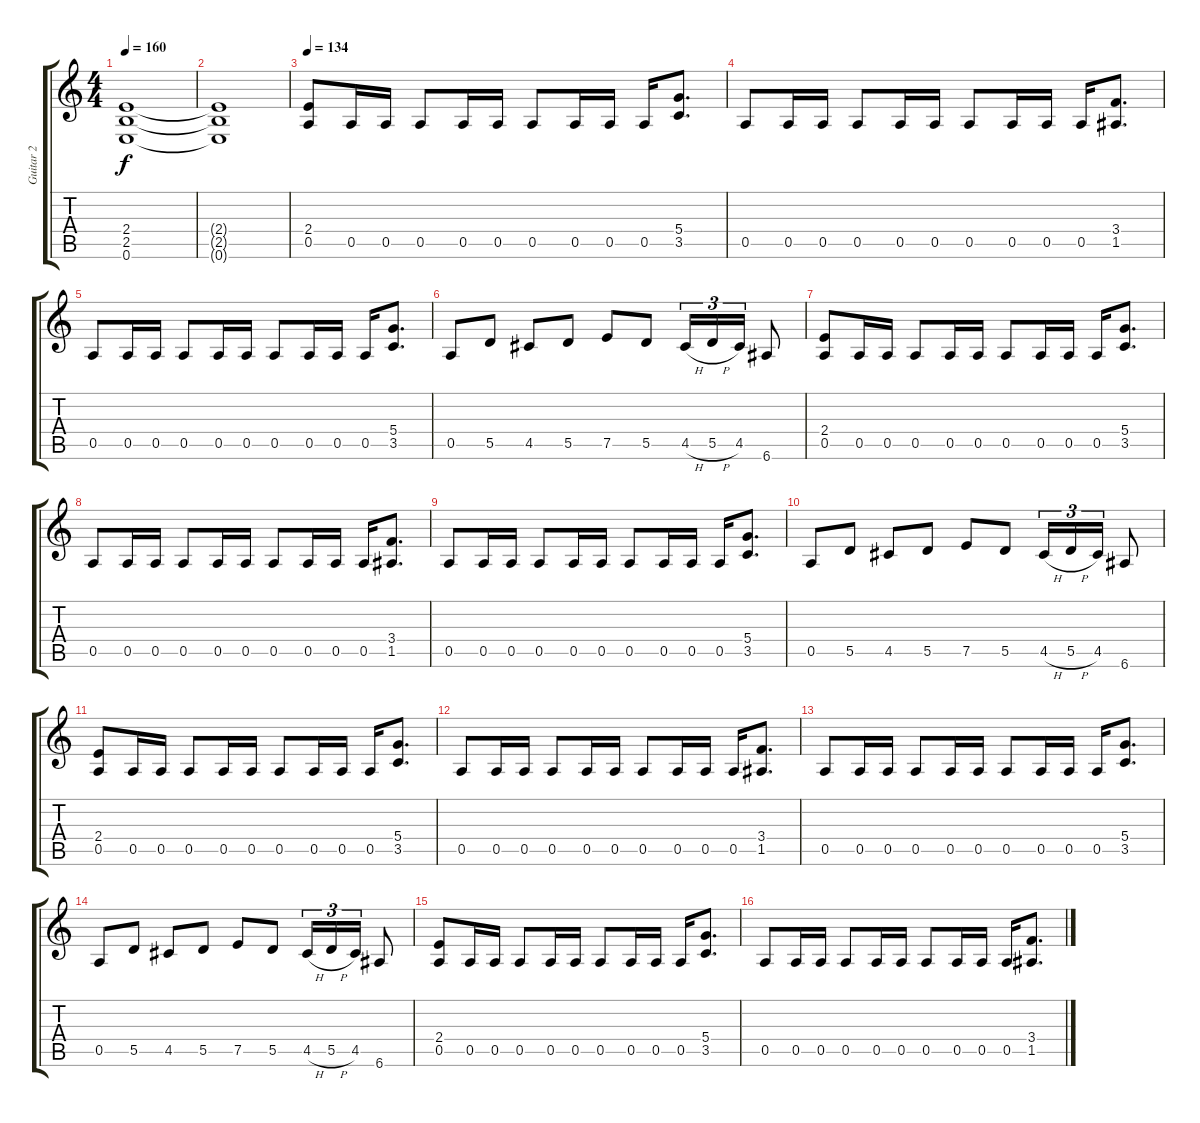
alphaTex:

\track ("Guitar 2" "Guitar 2") {instrument distortionguitar}
\staff {score tabs}
\tuning (E4 B3 G3 D3 A2 E2) {hide}
\ts (4 4)
\tempo 160
\clef g2
\ks c
(2.4{t} 2.5{t} 0.6{t}).1{dy f} |
(2.4{t} 2.5{t} 0.6{t}).1 |
\tempo 134
(2.4 0.5).8 0.5.16 0.5.16 0.5.8 0.5.16 0.5.16 0.5.8 0.5.16 0.5.16 0.5.16 (5.4 3.5).8{d} |
0.5.8 0.5.16 0.5.16 0.5.8 0.5.16 0.5.16 0.5.8 0.5.16 0.5.16 0.5.16 (3.4 1.5).8{d} |
0.5.8 0.5.16 0.5.16 0.5.8 0.5.16 0.5.16 0.5.8 0.5.16 0.5.16 0.5.16 (5.4 3.5).8{d} |
0.5.8 5.5.8 4.5.8 5.5.8 7.5.8 5.5.8 4.5{h}.16{tu (3 2)} 5.5{h}.16{tu (3 2)} 4.5.16{tu (3 2)} 6.6.8 |
(2.4 0.5).8 0.5.16 0.5.16 0.5.8 0.5.16 0.5.16 0.5.8 0.5.16 0.5.16 0.5.16 (5.4 3.5).8{d} |
0.5.8 0.5.16 0.5.16 0.5.8 0.5.16 0.5.16 0.5.8 0.5.16 0.5.16 0.5.16 (3.4 1.5).8{d} |
0.5.8 0.5.16 0.5.16 0.5.8 0.5.16 0.5.16 0.5.8 0.5.16 0.5.16 0.5.16 (5.4 3.5).8{d} |
0.5.8 5.5.8 4.5.8 5.5.8 7.5.8 5.5.8 4.5{h}.16{tu (3 2)} 5.5{h}.16{tu (3 2)} 4.5.16{tu (3 2)} 6.6.8 |
(2.4 0.5).8 0.5.16 0.5.16 0.5.8 0.5.16 0.5.16 0.5.8 0.5.16 0.5.16 0.5.16 (5.4 3.5).8{d} |
0.5.8 0.5.16 0.5.16 0.5.8 0.5.16 0.5.16 0.5.8 0.5.16 0.5.16 0.5.16 (3.4 1.5).8{d} |
0.5.8 0.5.16 0.5.16 0.5.8 0.5.16 0.5.16 0.5.8 0.5.16 0.5.16 0.5.16 (5.4 3.5).8{d} |
0.5.8 5.5.8 4.5.8 5.5.8 7.5.8 5.5.8 4.5{h}.16{tu (3 2)} 5.5{h}.16{tu (3 2)} 4.5.16{tu (3 2)} 6.6.8 |
(2.4 0.5).8 0.5.16 0.5.16 0.5.8 0.5.16 0.5.16 0.5.8 0.5.16 0.5.16 0.5.16 (5.4 3.5).8{d} |
0.5.8 0.5.16 0.5.16 0.5.8 0.5.16 0.5.16 0.5.8 0.5.16 0.5.16 0.5.16 (3.4 1.5).8{d}
